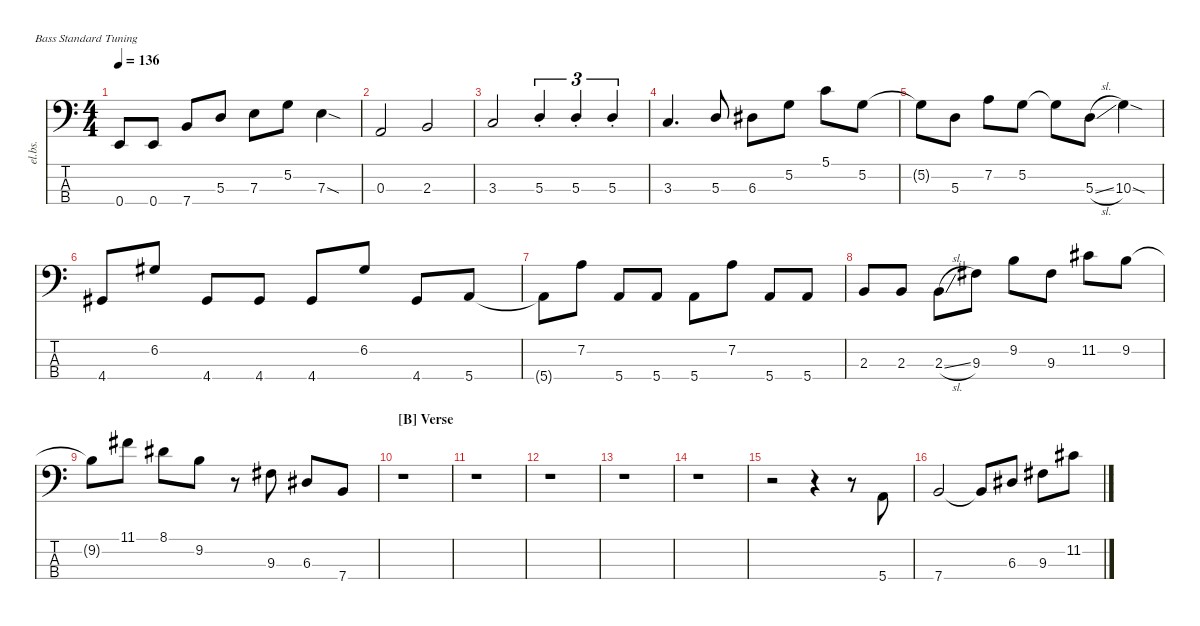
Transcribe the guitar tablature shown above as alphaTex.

\defaultSystemsLayout 4
\hideDynamics
\bracketExtendMode nobrackets
\track ("Electric Bass" "el.bs.") {instrument electricbassfinger}
\staff {score tabs}
\tuning (G2 D2 A1 E1)
\ts (4 4)
\tempo 136
\clef f4
\ks c
0.4{t}.8{dy mf beam Up} 0.4.8{beam Up} 7.4.8{beam Up} 5.3.8{beam Up} 7.3.8{beam Down} 5.2.8{beam Down} 7.3{sod}.4{beam Down} |
0.3.2{beam Up} 2.3.2{beam Up} |
3.3.2{beam Up} 5.3{st}.4{tu (3 2) beam Up} 5.3{st}.4{tu (3 2) beam Up} 5.3{st}.4{tu (3 2) beam Up} |
3.3.4{d beam Up} 5.3.8{beam Up} 6.3{acc #}.8{beam Down} 5.2.8{beam Down} 5.1.8{beam Down} 5.2.8{beam Down} |
5.2{t}.8{beam Down} 5.3.8{beam Down} 7.2.8{beam Down} 5.2.8{beam Down} 5.2{t}.8{beam Down} 5.3{sl}.8{beam Down} 10.3{sod}.4{beam Down} |
4.4{acc #}.8{beam Up} 6.2{acc #}.8{beam Up} 4.4{acc #}.8{beam Up} 4.4{acc #}.8{beam Up} 4.4{acc #}.8{beam Up} 6.2{acc #}.8{beam Up} 4.4{acc #}.8{beam Up} 5.4.8{beam Up} |
5.4{t}.8{beam Down} 7.2.8{beam Down} 5.4.8{beam Up} 5.4.8{beam Up} 5.4.8{beam Down} 7.2.8{beam Down} 5.4.8{beam Up} 5.4.8{beam Up} |
2.3.8{beam Up} 2.3.8{beam Up} 2.3{sl}.8{beam Down} 9.3{acc #}.8{beam Down} 9.2.8{beam Down} 9.3{acc #}.8{beam Down} 11.2{acc #}.8{beam Down} 9.2.8{beam Down} |
9.2{t}.8{beam Down} 11.1{acc #}.8{beam Down} 8.1{acc #}.8{beam Down} 9.2.8{beam Down} r.8{beam Down} 9.3{acc #}.8{beam Down} 6.3{acc #}.8{beam Up} 7.4.8{beam Up} |
\section ("B" "Verse")
r.1{beam Down} |
r.1{beam Down} |
r.1{beam Down} |
r.1{beam Down} |
r.1{beam Down} |
r.2{beam Down} r.4{beam Down} r.8{beam Down} 5.4.8{beam Up} |
7.4.2{beam Up} 7.4{t}.8{beam Up} 6.3{acc #}.8{beam Up} 9.3{acc #}.8{beam Down} 11.2{acc #}.8{beam Down}
